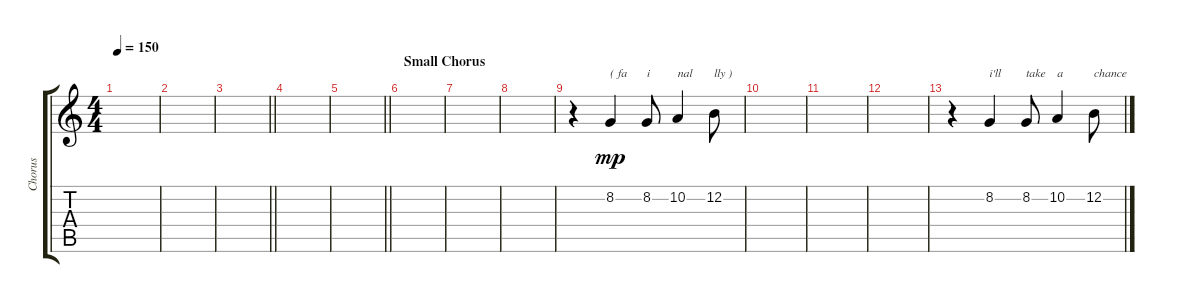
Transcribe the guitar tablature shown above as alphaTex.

\track ("Chorus" "Chorus") {instrument synthbrass1}
\staff {score tabs}
\tuning (E4 B3 G3 D3 A2 E2) {hide}
\ts (4 4)
\tempo 150
\clef g2
\ks c
|
|
\barLineRight lightlight
|
|
\barLineRight lightlight
|
\section ("" "Small Chorus")
|
|
|
r.4 8.2.4{txt "( fa" dy mp} 8.2.8{txt "i"} 10.2.4{txt "nal"} 12.2.8{txt "lly )"} |
|
|
|
r.4 8.2.4{txt "i'll"} 8.2.8{txt "take"} 10.2.4{txt "a"} 12.2.8{txt "chance"}
